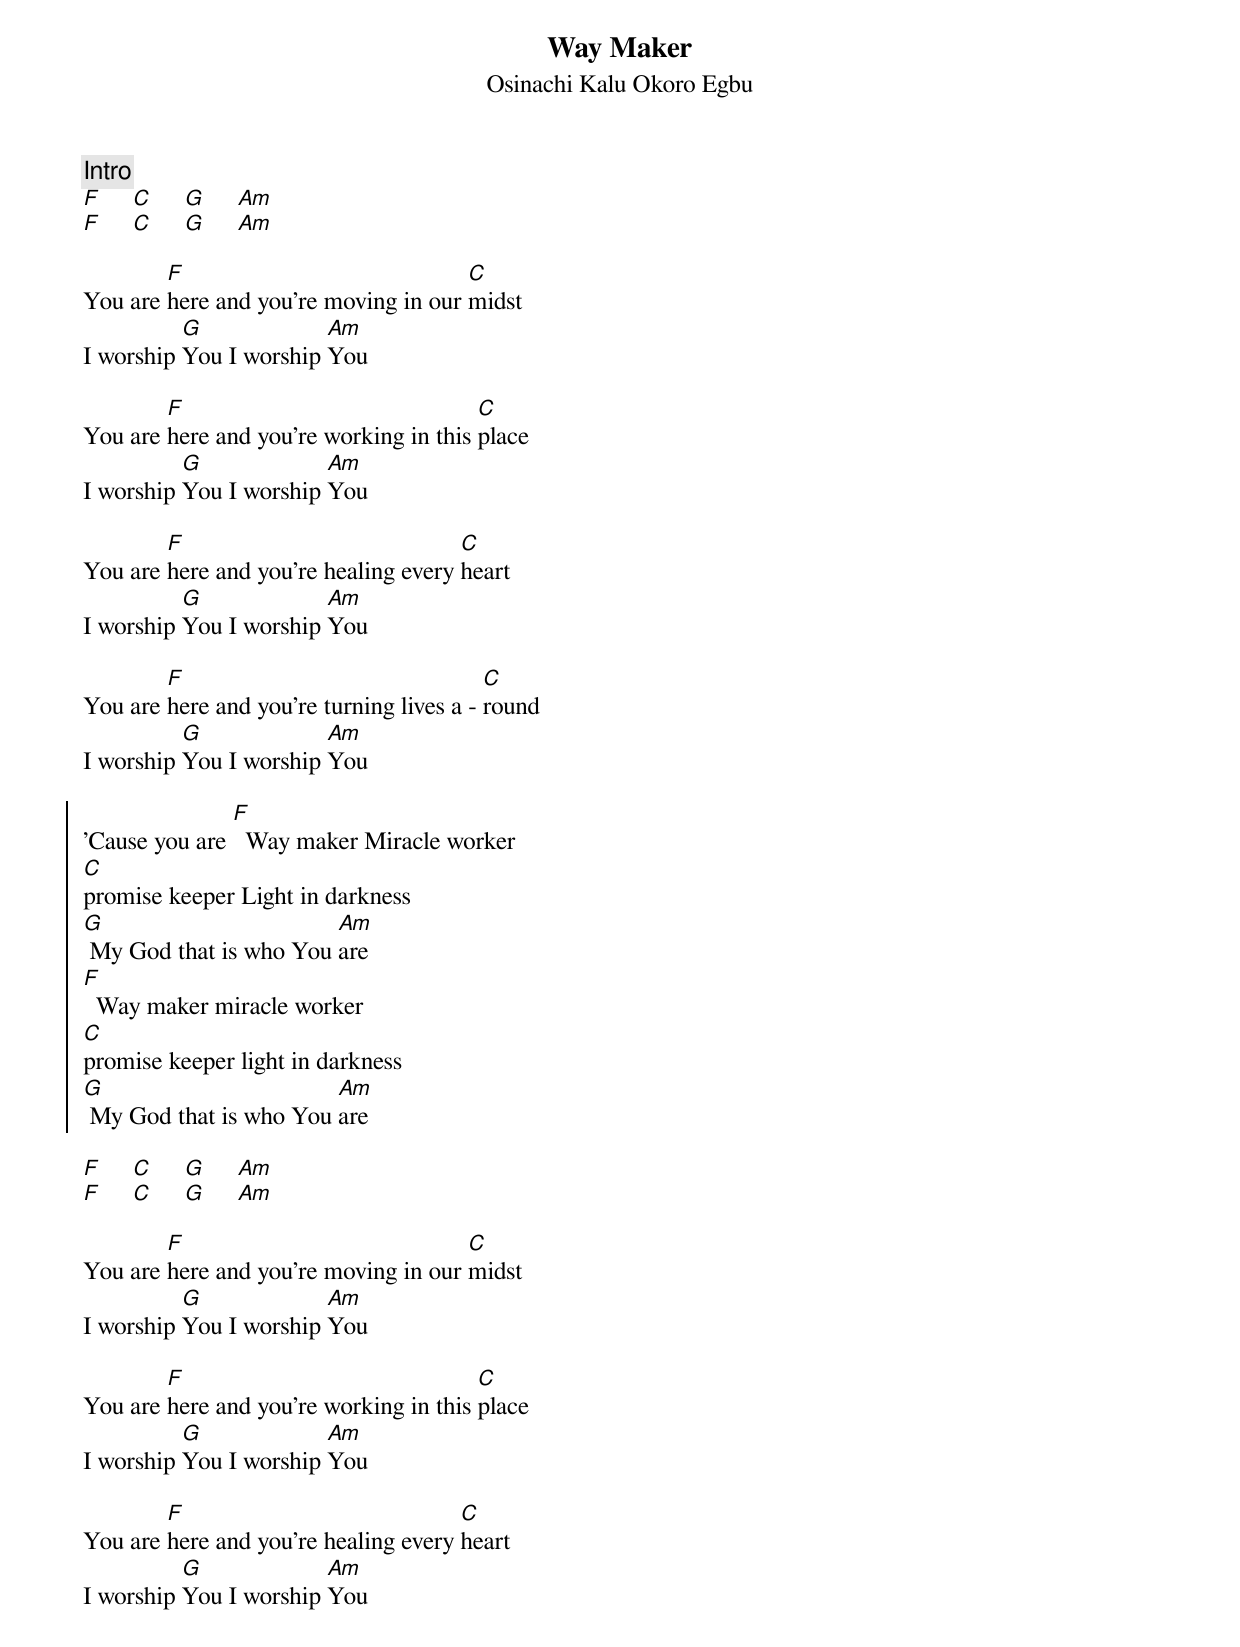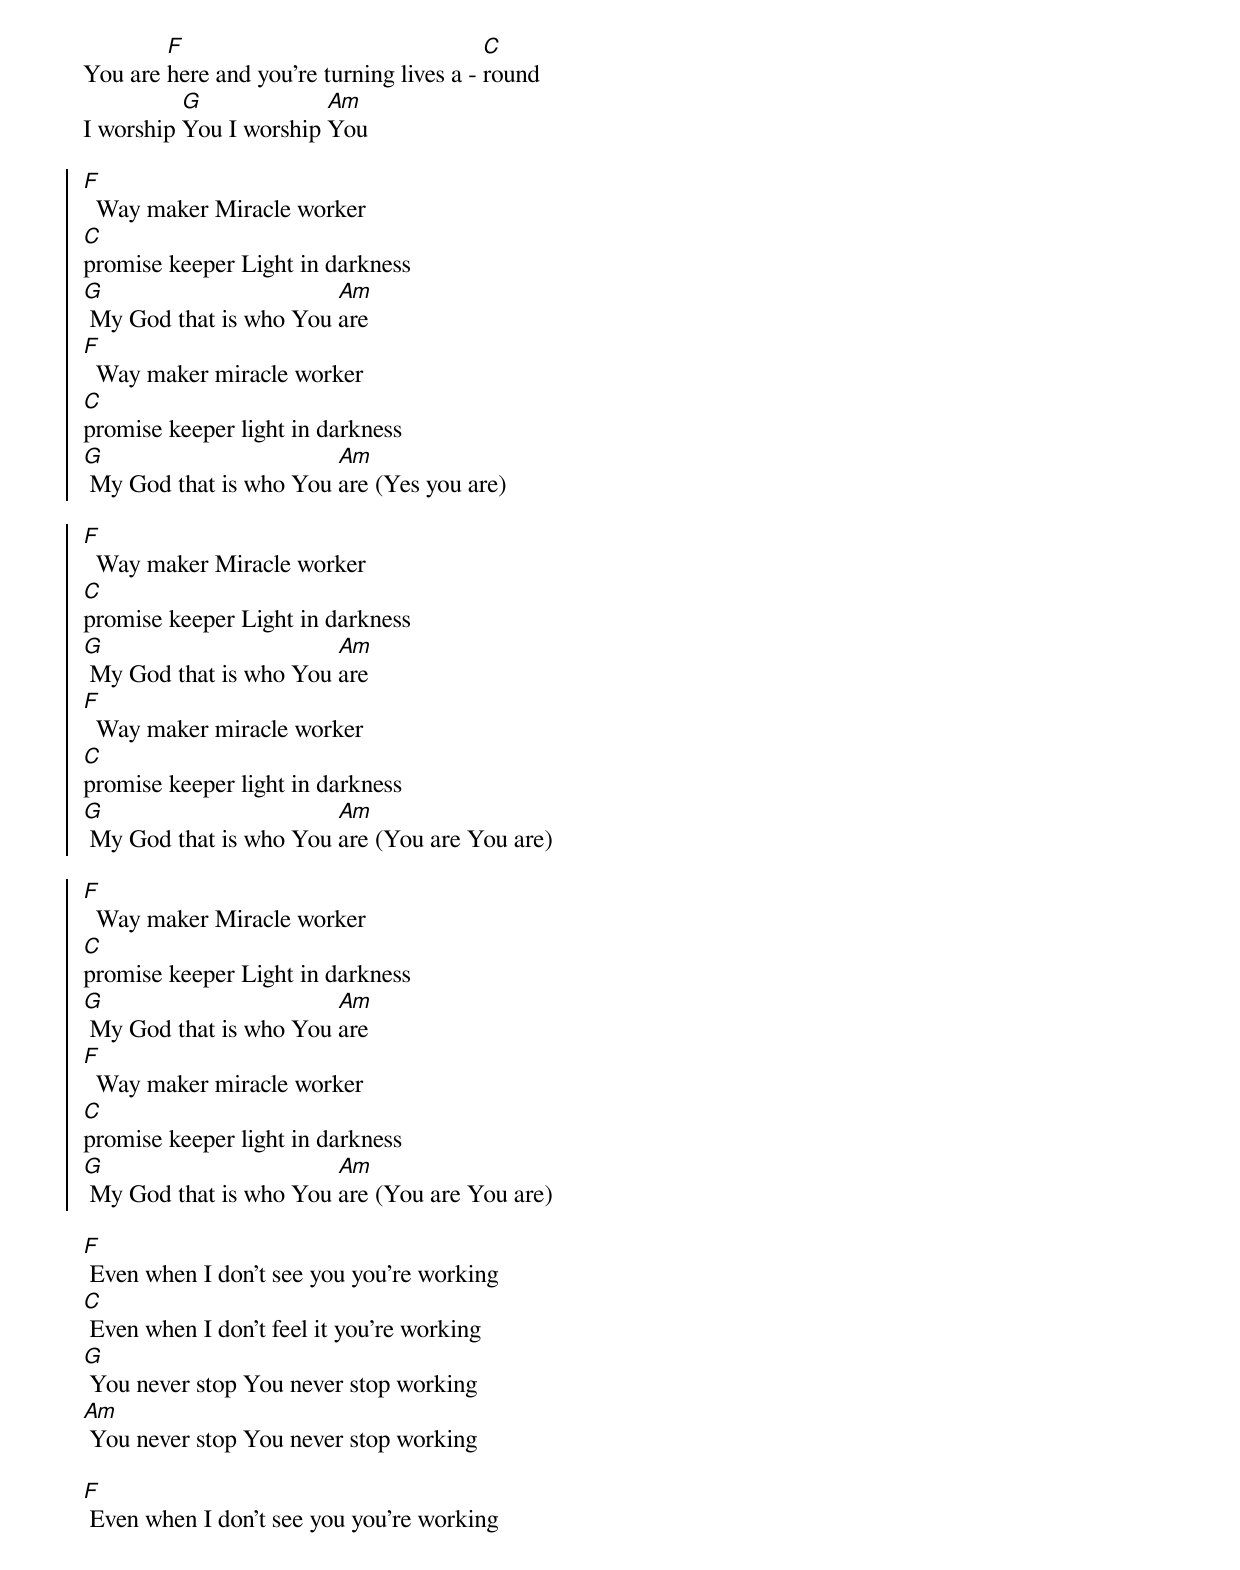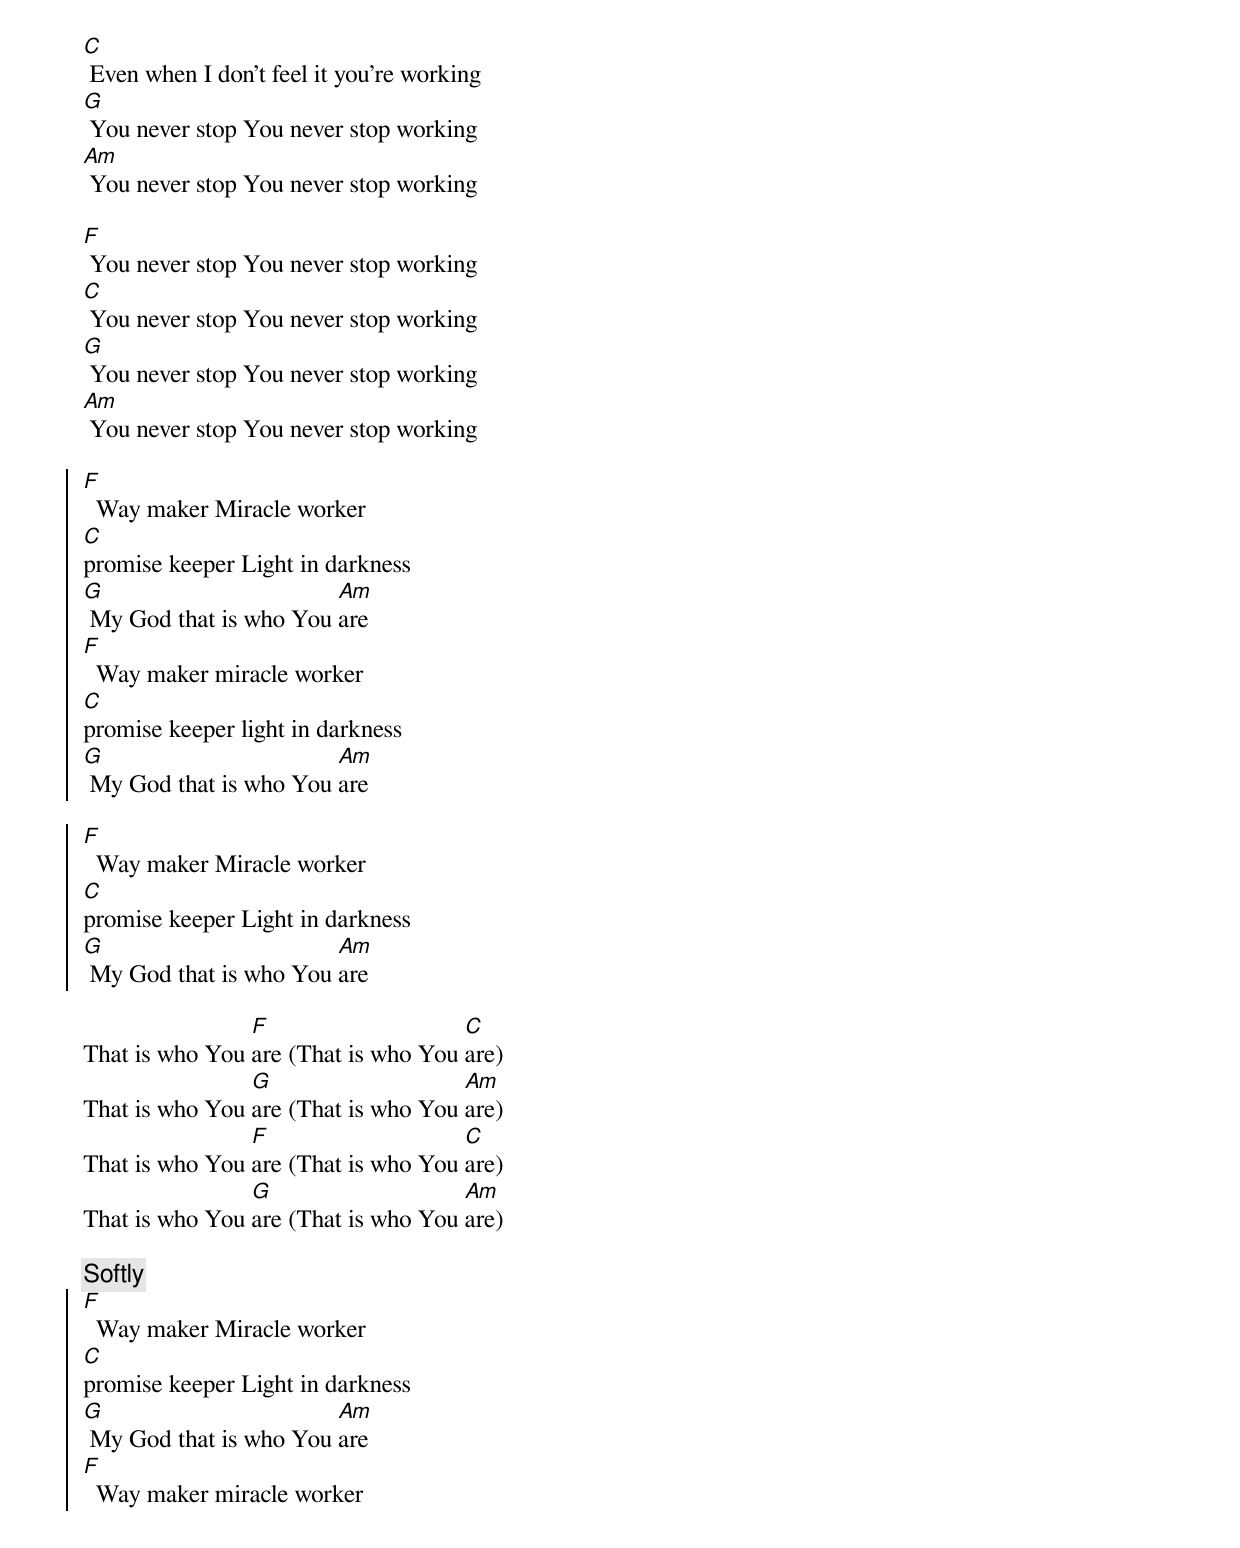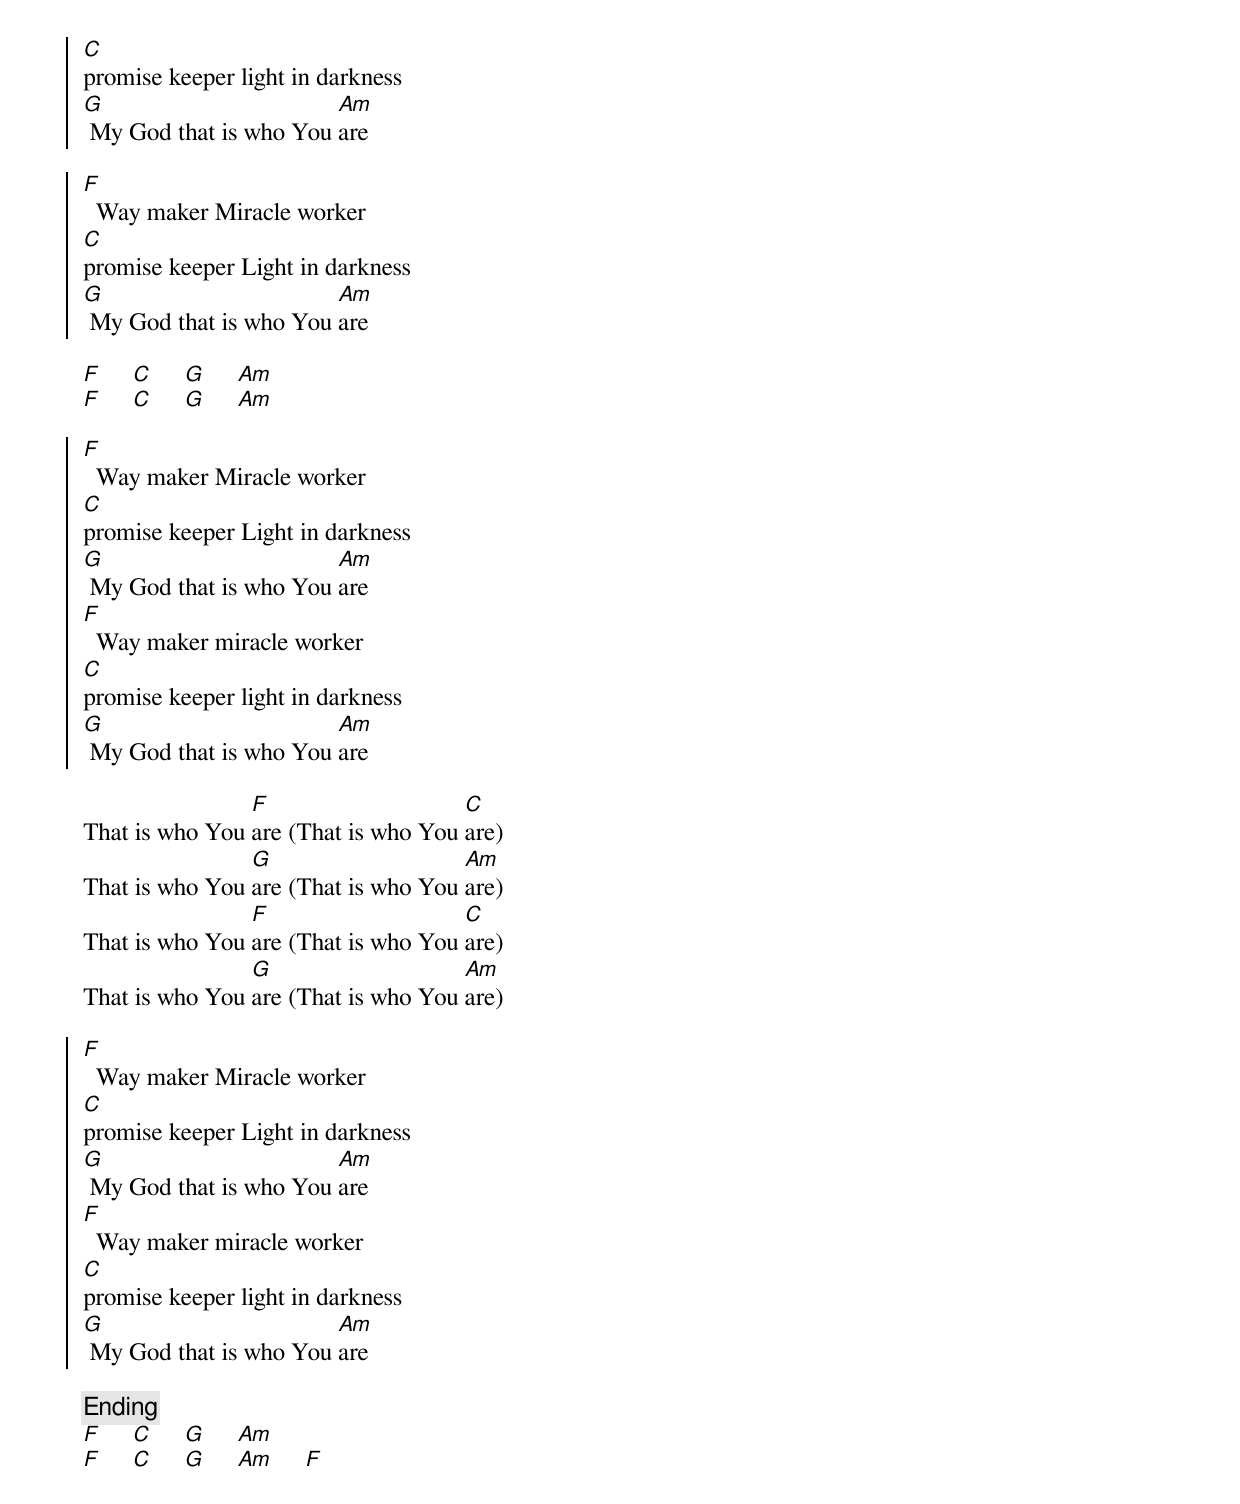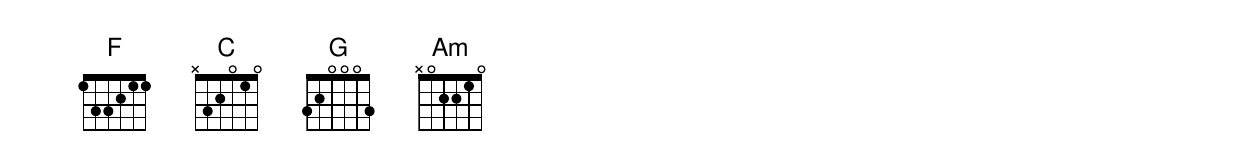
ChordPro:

{title:Way Maker}
{subtitle:Osinachi Kalu Okoro Egbu}
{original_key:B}
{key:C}
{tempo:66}
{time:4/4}
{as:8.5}

{c:Intro}
[F]     [C]     [G]     [Am]
[F]     [C]     [G]     [Am]

You are [F]here and you're moving in our [C]midst
I worship [G]You I worship [Am]You

You are [F]here and you're working in this [C]place
I worship [G]You I worship [Am]You

You are [F]here and you're healing every [C]heart
I worship [G]You I worship [Am]You

You are [F]here and you're turning lives a - [C]round
I worship [G]You I worship [Am]You

{soc}
'Cause you are [F]  Way maker Miracle worker
[C]promise keeper Light in darkness
[G] My God that is who You [Am]are
[F]  Way maker miracle worker
[C]promise keeper light in darkness
[G] My God that is who You [Am]are
{eoc}

[F]     [C]     [G]     [Am]
[F]     [C]     [G]     [Am]

You are [F]here and you're moving in our [C]midst
I worship [G]You I worship [Am]You

You are [F]here and you're working in this [C]place
I worship [G]You I worship [Am]You

You are [F]here and you're healing every [C]heart
I worship [G]You I worship [Am]You

You are [F]here and you're turning lives a - [C]round
I worship [G]You I worship [Am]You

{soc}
[F]  Way maker Miracle worker
[C]promise keeper Light in darkness
[G] My God that is who You [Am]are
[F]  Way maker miracle worker
[C]promise keeper light in darkness
[G] My God that is who You [Am]are (Yes you are)

[F]  Way maker Miracle worker
[C]promise keeper Light in darkness
[G] My God that is who You [Am]are
[F]  Way maker miracle worker
[C]promise keeper light in darkness
[G] My God that is who You [Am]are (You are You are)

[F]  Way maker Miracle worker
[C]promise keeper Light in darkness
[G] My God that is who You [Am]are
[F]  Way maker miracle worker
[C]promise keeper light in darkness
[G] My God that is who You [Am]are (You are You are)
{eoc}

{sob}
[F] Even when I don't see you you're working
[C] Even when I don't feel it you're working
[G] You never stop You never stop working
[Am] You never stop You never stop working

[F] Even when I don't see you you're working
[C] Even when I don't feel it you're working
[G] You never stop You never stop working
[Am] You never stop You never stop working

[F] You never stop You never stop working
[C] You never stop You never stop working
[G] You never stop You never stop working
[Am] You never stop You never stop working
{eob}

{soc}
[F]  Way maker Miracle worker
[C]promise keeper Light in darkness
[G] My God that is who You [Am]are
[F]  Way maker miracle worker
[C]promise keeper light in darkness
[G] My God that is who You [Am]are

[F]  Way maker Miracle worker
[C]promise keeper Light in darkness
[G] My God that is who You [Am]are
{eoc}

That is who You [F]are (That is who You [C]are)
That is who You [G]are (That is who You [Am]are)
That is who You [F]are (That is who You [C]are)
That is who You [G]are (That is who You [Am]are)

{c:Softly}
{soc}
[F]  Way maker Miracle worker
[C]promise keeper Light in darkness
[G] My God that is who You [Am]are
[F]  Way maker miracle worker
[C]promise keeper light in darkness
[G] My God that is who You [Am]are

[F]  Way maker Miracle worker
[C]promise keeper Light in darkness
[G] My God that is who You [Am]are
{eoc}

[F]     [C]     [G]     [Am]
[F]     [C]     [G]     [Am]

{soc}
[F]  Way maker Miracle worker
[C]promise keeper Light in darkness
[G] My God that is who You [Am]are
[F]  Way maker miracle worker
[C]promise keeper light in darkness
[G] My God that is who You [Am]are
{eoc}

That is who You [F]are (That is who You [C]are)
That is who You [G]are (That is who You [Am]are)
That is who You [F]are (That is who You [C]are)
That is who You [G]are (That is who You [Am]are)

{soc}
[F]  Way maker Miracle worker
[C]promise keeper Light in darkness
[G] My God that is who You [Am]are
[F]  Way maker miracle worker
[C]promise keeper light in darkness
[G] My God that is who You [Am]are
{eoc}

{c:Ending}
[F]     [C]     [G]     [Am]
[F]     [C]     [G]     [Am]     [F]
